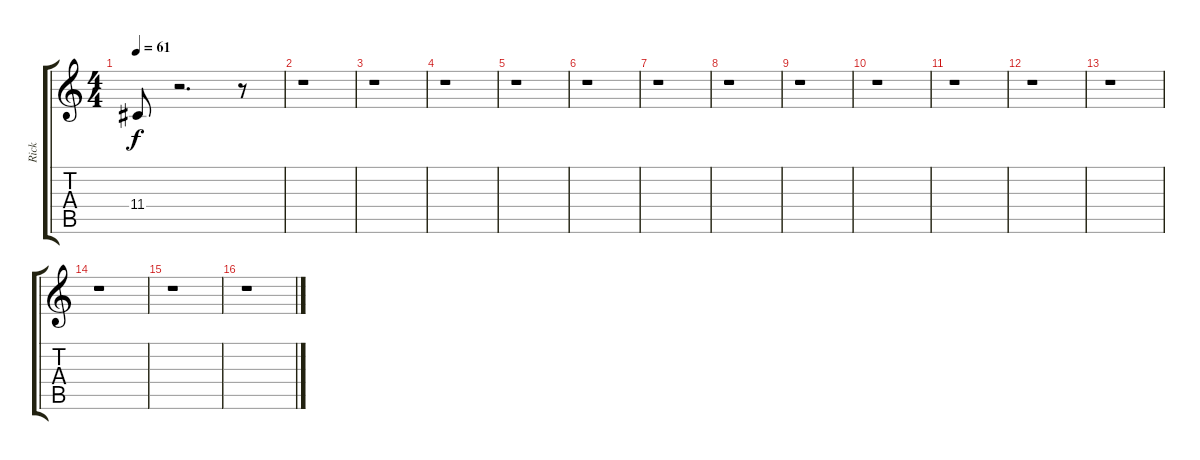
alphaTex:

\track ("Rick" "Rick") {instrument acousticgrandpiano}
\staff {score tabs}
\tuning (E4 B3 G3 D3 A2 E2) {hide}
\ts (4 4)
\tempo 61
\clef g2
\ks c
11.4{t}.8{dy f} r.2{d} r.8 |
r.1 |
r.1 |
r.1 |
r.1 |
r.1 |
r.1 |
r.1 |
r.1 |
r.1 |
r.1 |
r.1 |
r.1 |
r.1 |
r.1 |
r.1
